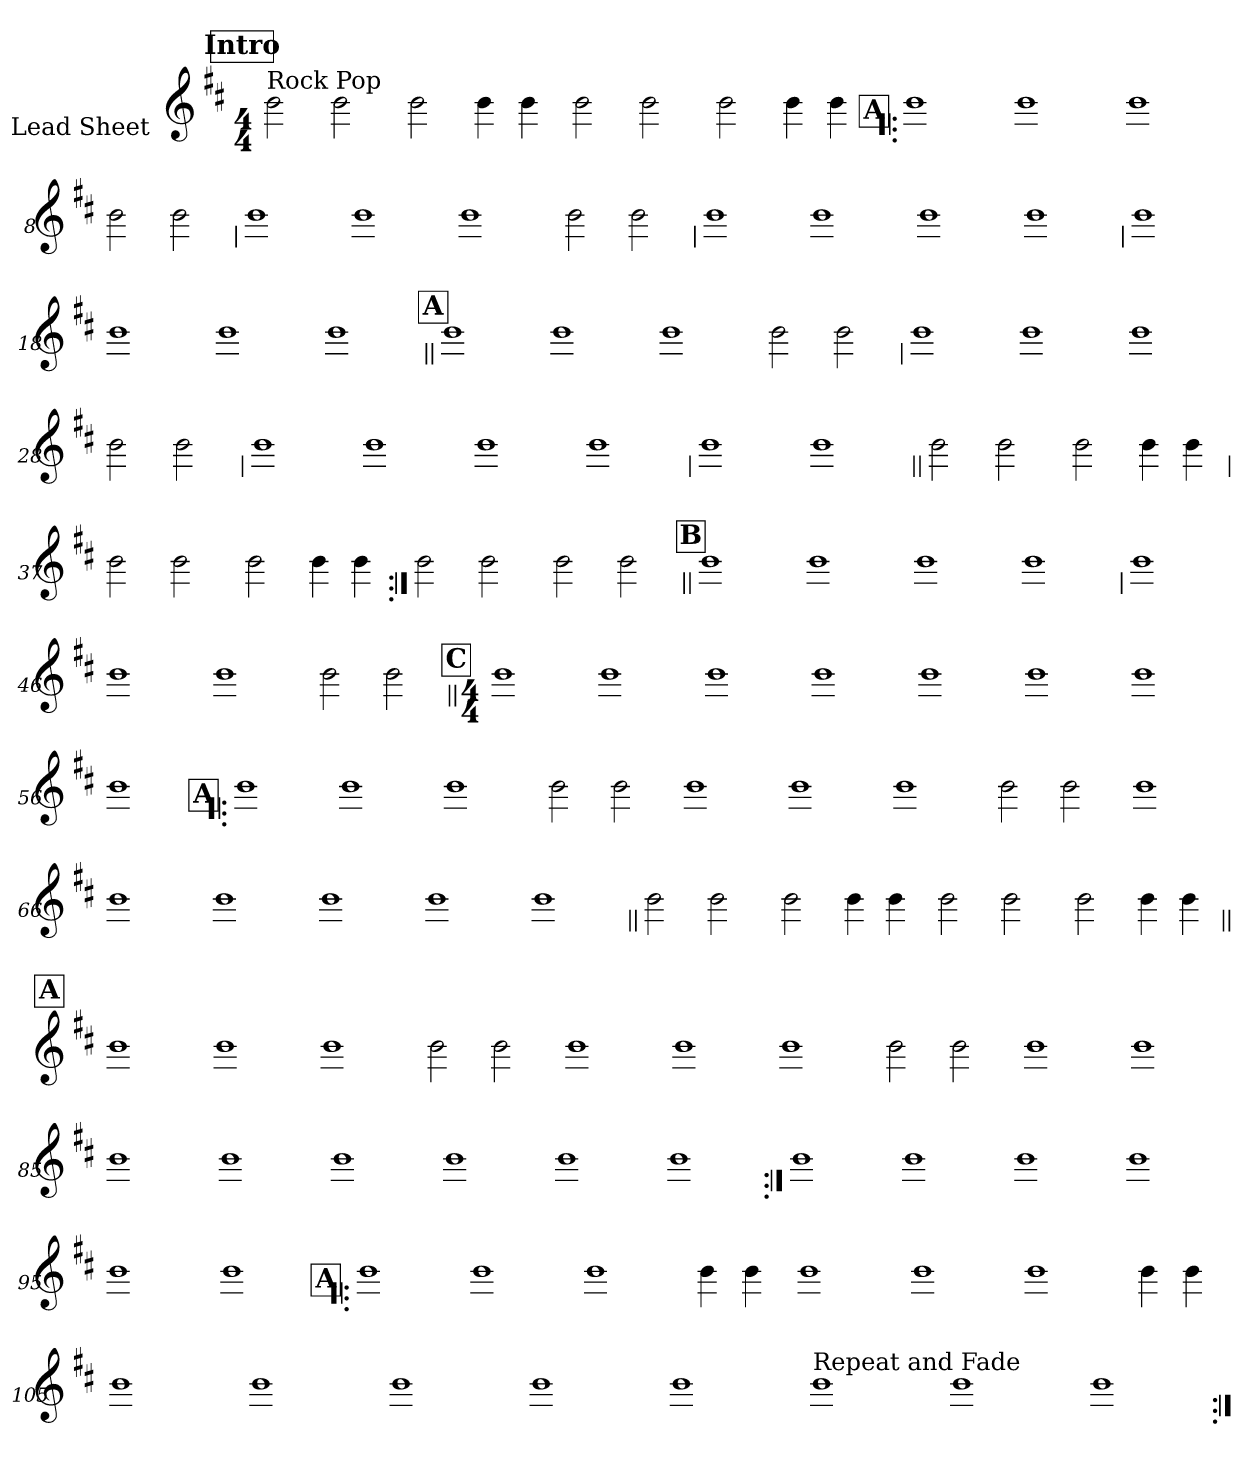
**kern
*part1
*staff1
*I"Lead Sheet
*stria0
*clefG2
*k[f#c#]
*D:
*M4/4
*MM135
!!LO:REH:place=s1:a:t=Intro
=1||
!LO:TX:a:t=Rock Pop
2b
2b
=2-
2b
4b
4b
=3-
2b
2b
=4-
2b
4b
4b
!!LO:LB:g=z
!!LO:REH:place=s1:a:t=A
=5!|:
1b
=6-
1b
=7-
1b
=8-
2b
2b
!!LO:LB:g=z
=9
1b
=10-
1b
=11-
1b
=12-
2b
2b
!!LO:LB:g=z
=13
1b
=14-
1b
=15-
1b
=16-
1b
!!LO:LB:g=z
=17
1b
=18-
1b
=19-
1b
=20-
1b
!!LO:LB:g=z
!!LO:REH:place=s1:a:t=A
=21||
1b
=22-
1b
=23-
1b
=24-
2b
2b
!!LO:LB:g=z
=25
1b
=26-
1b
=27-
1b
=28-
2b
2b
!!LO:LB:g=z
=29
1b
=30-
1b
=31-
1b
=32-
1b
!!LO:LB:g=z
=33
1b
=34-
1b
=35||
2b
2b
=36-
2b
4b
4b
!!LO:LB:g=z
=37
2b
2b
=38-
2b
4b
4b
=39:|!
2b
2b
=40-
2b
2b
!!LO:LB:g=z
!!LO:REH:place=s1:a:t=B
=41||
1b
=42-
1b
=43-
1b
=44-
1b
!!LO:LB:g=z
=45
1b
=46-
1b
=47-
1b
=48-
2b
2b
!!LO:LB:g=z
!!LO:REH:place=s1:a:t=C
=49||
*M4/4
1b
=50-
1b
=51-
1b
!!LO:LB:g=z
=52-
1b
=53-
1b
=54-
1b
=55-
1b
!!LO:LB:g=z
=56-
1b
!!LO:REH:place=s1:a:t=A
=57!|:
1b
=58-
1b
=59-
1b
!!LO:LB:g=z
=60-
2b
2b
=61-
1b
=62-
1b
=63-
1b
!!LO:LB:g=z
=64-
2b
2b
=65-
1b
=66-
1b
=67-
1b
=68-
1b
=69-
1b
!!LO:LB:g=z
=70-
1b
=71||
2b
2b
=72-
2b
4b
4b
=73-
2b
2b
!!LO:LB:g=z
=74-
2b
4b
4b
!!LO:REH:place=s1:a:t=A
=75||
1b
=76-
1b
=77-
1b
!!LO:LB:g=z
=78-
2b
2b
=79-
1b
=80-
1b
=81-
1b
!!LO:LB:g=z
=82-
2b
2b
=83-
1b
=84-
1b
=85-
1b
=86-
1b
=87-
1b
=88-
1b
=89-
1b
!!LO:LB:g=z
=90-
1b
=91:|!
1b
=92-
1b
=93-
1b
=94-
1b
=95-
1b
!!LO:LB:g=z
=96-
1b
!!LO:REH:place=s1:a:t=A
=97!|:
1b
=98-
1b
=99-
1b
=100-
4b
4b
=101-
1b
=102-
1b
=103-
1b
!!LO:LB:g=z
=104-
4b
4b
=105-
1b
=106-
1b
=107-
1b
=108-
1b
=109-
1b
=110-
!LO:TX:a:t=Repeat and Fade
1b
=111-
1b
!!LO:LB:g=z
=112-
1b
=:|!
*-
